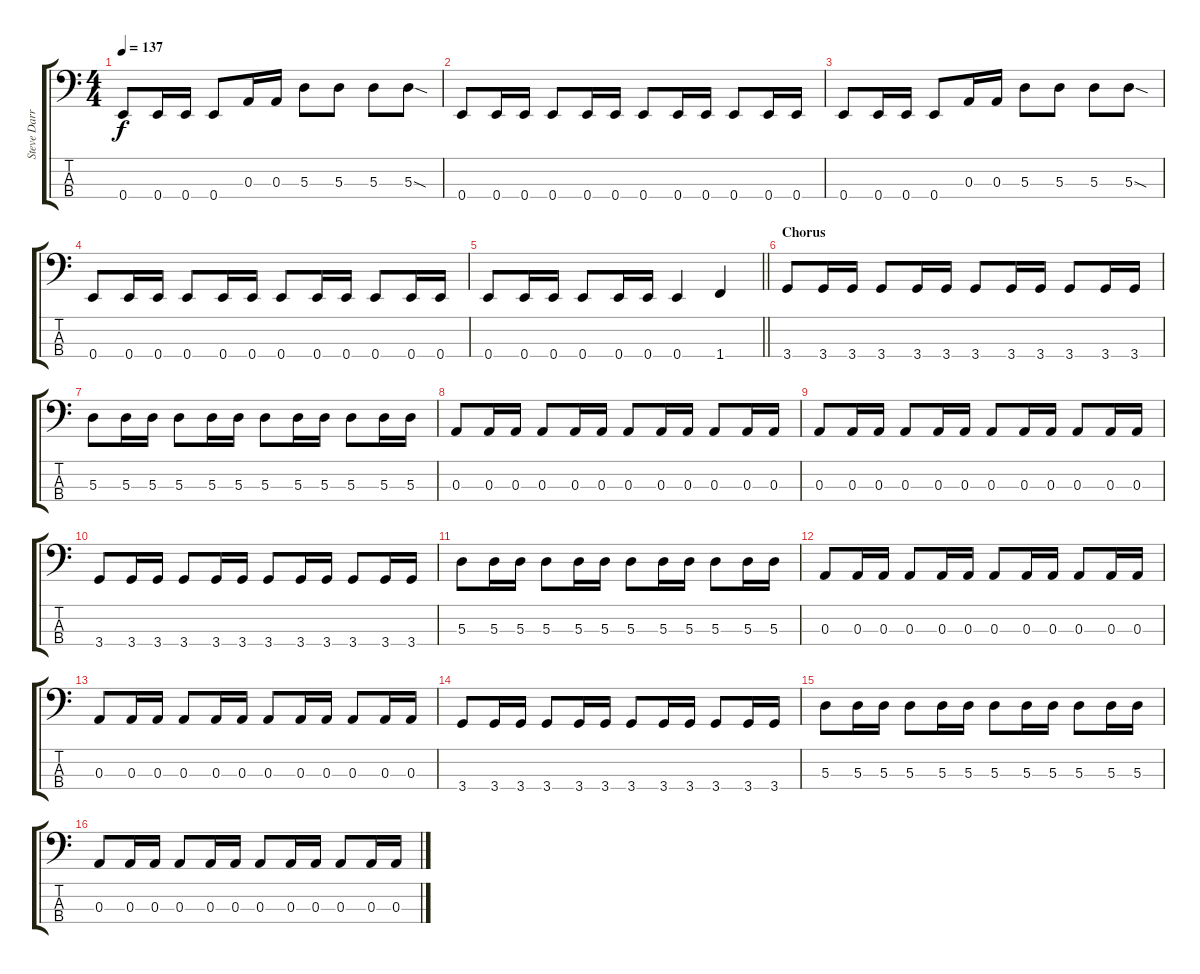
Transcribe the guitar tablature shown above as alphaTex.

\track ("Steve Darrow" "Steve Darr") {instrument electricbassfinger}
\staff {score tabs}
\tuning (G2 D2 A1 E1) {hide}
\ts (4 4)
\tempo 137
\clef f4
\ks c
0.4.8{dy f} 0.4.16 0.4.16 0.4.8 0.3.16 0.3.16 5.3.8 5.3.8 5.3.8 5.3{sod}.8 |
0.4.8 0.4.16 0.4.16 0.4.8 0.4.16 0.4.16 0.4.8 0.4.16 0.4.16 0.4.8 0.4.16 0.4.16 |
0.4.8 0.4.16 0.4.16 0.4.8 0.3.16 0.3.16 5.3.8 5.3.8 5.3.8 5.3{sod}.8 |
0.4.8 0.4.16 0.4.16 0.4.8 0.4.16 0.4.16 0.4.8 0.4.16 0.4.16 0.4.8 0.4.16 0.4.16 |
\barLineRight lightlight
0.4.8 0.4.16 0.4.16 0.4.8 0.4.16 0.4.16 0.4.4 1.4.4 |
\section ("" "Chorus")
3.4.8 3.4.16 3.4.16 3.4.8 3.4.16 3.4.16 3.4.8 3.4.16 3.4.16 3.4.8 3.4.16 3.4.16 |
5.3.8 5.3.16 5.3.16 5.3.8 5.3.16 5.3.16 5.3.8 5.3.16 5.3.16 5.3.8 5.3.16 5.3.16 |
0.3.8 0.3.16 0.3.16 0.3.8 0.3.16 0.3.16 0.3.8 0.3.16 0.3.16 0.3.8 0.3.16 0.3.16 |
0.3.8 0.3.16 0.3.16 0.3.8 0.3.16 0.3.16 0.3.8 0.3.16 0.3.16 0.3.8 0.3.16 0.3.16 |
3.4.8 3.4.16 3.4.16 3.4.8 3.4.16 3.4.16 3.4.8 3.4.16 3.4.16 3.4.8 3.4.16 3.4.16 |
5.3.8 5.3.16 5.3.16 5.3.8 5.3.16 5.3.16 5.3.8 5.3.16 5.3.16 5.3.8 5.3.16 5.3.16 |
0.3.8 0.3.16 0.3.16 0.3.8 0.3.16 0.3.16 0.3.8 0.3.16 0.3.16 0.3.8 0.3.16 0.3.16 |
0.3.8 0.3.16 0.3.16 0.3.8 0.3.16 0.3.16 0.3.8 0.3.16 0.3.16 0.3.8 0.3.16 0.3.16 |
3.4.8 3.4.16 3.4.16 3.4.8 3.4.16 3.4.16 3.4.8 3.4.16 3.4.16 3.4.8 3.4.16 3.4.16 |
5.3.8 5.3.16 5.3.16 5.3.8 5.3.16 5.3.16 5.3.8 5.3.16 5.3.16 5.3.8 5.3.16 5.3.16 |
0.3.8 0.3.16 0.3.16 0.3.8 0.3.16 0.3.16 0.3.8 0.3.16 0.3.16 0.3.8 0.3.16 0.3.16
